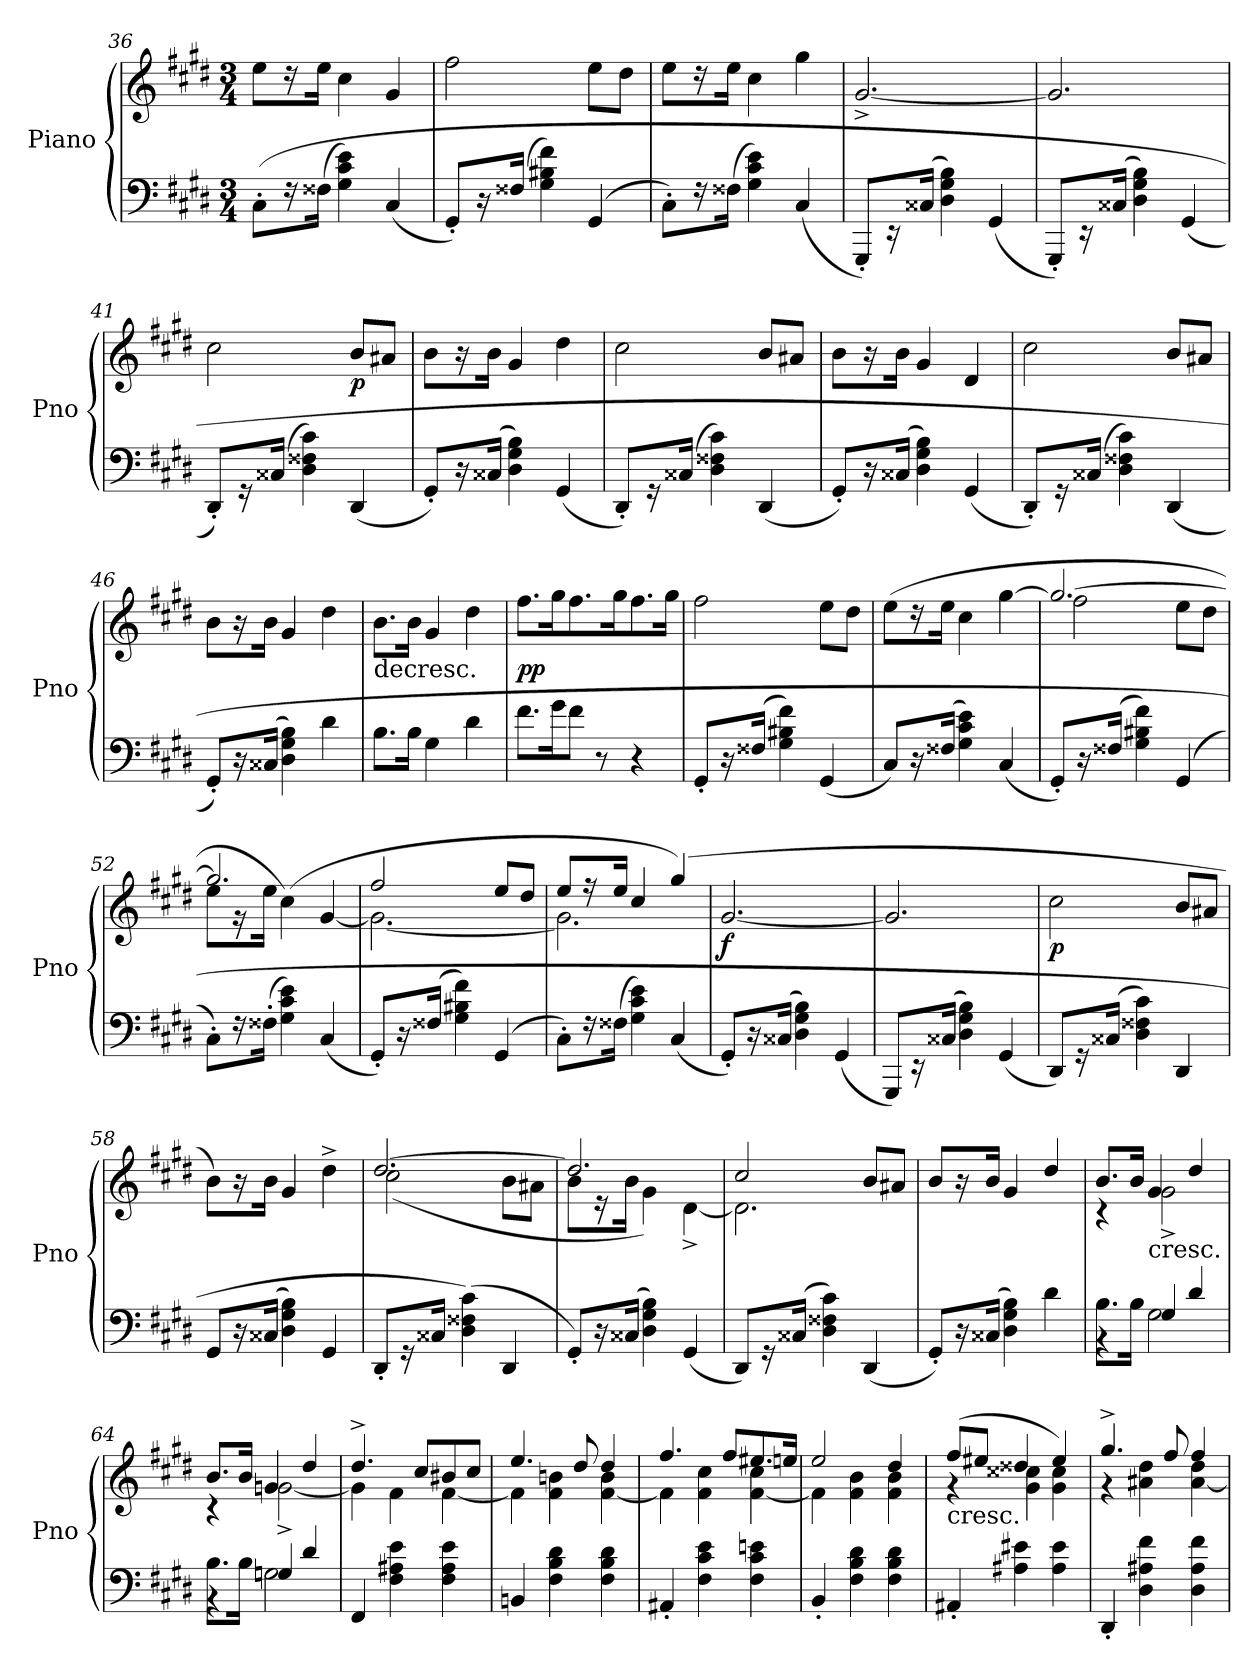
**kern	**kern	**dynam
*part1	*part1	*part1
*staff2	*staff1	*staff1/2
*I"Piano	*	*
*I'Pno	*	*
*clefF4	*clefG2	*
*k[f#c#g#d#]	*k[f#c#g#d#]	*
*c#:	*c#:	*
*M3/4	*M3/4	*
=36	=36	=36
(8C#'\L	8ee\L	.
16r	16r	.
(16F##X\Jk	16ee\Jk	.
4G#\ 4c#\ 4e\)	4cc#\	.
(4C#/	4g#/	.
=37	=37	=37
8GG#'/L)	2ff#\	.
16r	.	.
(16F##X/Jk	.	.
4G#\ 4B#X\ 4f#\)	.	.
(4GG#/	8ee\L	.
.	8dd#\J	.
=38	=38	=38
8C#'\L)	8ee\L	.
16r	16r	.
(16F##X\Jk	16ee\Jk	.
4G#\ 4c#\ 4e\)	4cc#\	.
(4C#/	4gg#\	.
=39	=39	=39
8GGG#'/L)	[2.g#^/	.
16r	.	.
(16C##X/Jk	.	.
4D#\ 4G#\ 4B\)	.	.
(4GG#/	.	.
=40	=40	=40
8GGG#'/L)	2.g#/]	.
16r	.	.
(16C##X/Jk	.	.
4D#\ 4G#\ 4B\)	.	.
(4GG#/	.	.
=41	=41	=41
8DD#'/L)	2cc#\	.
16r	.	.
(16C##X/Jk	.	.
4D#\ 4F##X\ 4c#\)	.	.
(4DD#/	8b/L	p
.	8a#X/J	.
=42	=42	=42
8GG#'/L)	8b\L	.
16r	16r	.
(16C##X/Jk	16b\Jk	.
4D#\ 4G#\ 4B\)	4g#/	.
(4GG#/	4dd#\	.
=43	=43	=43
8DD#'/L)	2cc#\	.
16r	.	.
(16C##X/Jk	.	.
4D#\ 4F##X\ 4c#\)	.	.
(4DD#/	8b/L	.
.	8a#X/J	.
=44	=44	=44
8GG#'/L)	8b\L	.
16r	16r	.
(16C##X/Jk	16b\Jk	.
4D#\ 4G#\ 4B\)	4g#/	.
(4GG#/	4d#/	.
=45	=45	=45
8DD#'/L)	2cc#\	.
16r	.	.
(16C##X/Jk	.	.
4D#\ 4F##X\ 4c#\)	.	.
(4DD#/	8b/L	.
.	8a#X/J	.
=46	=46	=46
8GG#'/L)	8b\L	.
16r	16r	.
(16C##X/Jk	16b\Jk	.
4D#\ 4G#\ 4B\)	4g#/	.
4d#\	4dd#\	.
=47	=47	=47
!	!LO:TX:c:t=decresc.	!
8.B\L	8.b\L	.
16B\Jk	16b\Jk	.
4G#\	4g#/	.
4d#\	4dd#\	.
=48	=48	=48
8.f#\L	8.ff#\L	pp
16g#\K	16gg#\K	.
8f#\J	8.ff#\	.
8r	.	.
.	16gg#\K	.
4r	8.ff#\	.
.	16gg#\Jk	.
=49	=49	=49
8GG#'/L	2ff#\	.
16r	.	.
(16F##X/Jk	.	.
4G#\ 4B#X\ 4f#\)	.	.
(4GG#/	8ee\L	.
.	8dd#\J	.
=50	=50	=50
8C#/L)	(8ee\L	.
16r	16r	.
(16F##X/Jk	16ee\Jk	.
4G#\ 4c#\ 4e\)	4cc#\	.
(4C#/	[4gg#\	.
=51	=51	=51
*	*^	*
8GG#'/L)	2.gg#/_	2ff#\	.
16r	.	.	.
(16F##X/Jk	.	.	.
4G#\ 4B#X\ 4f#\)	.	.	.
(4GG#/	.	8ee\L	.
.	.	8dd#\J	.
=52	=52	=52	=52
8C#'\L)	2.gg#/]	8ee\L	.
16r	.	16r	.
(16F##X'\Jk	.	16ee\Jk	.
4G#\ 4c#\ 4e\)	.	(4cc#\)	.
(4C#/	.	[4g#/	.
=53	=53	=53	=53
8GG#'/L)	2ff#/	2.g#\_	.
16r	.	.	.
(16F##X/Jk	.	.	.
4G#\ 4B#X\ 4f#\)	.	.	.
(4GG#/	8ee/L	.	.
.	8dd#/J	.	.
=54	=54	=54	=54
8C#'\L)	8ee/L	2.g#\]	.
16r	16r	.	.
(16F##X\Jk	16ee/Jk	.	.
4G#\ 4c#\ 4e\)	4cc#/	.	.
(4C#/	(4gg#/)	.	.
*	*v	*v	*
=55	=55	=55
8GG#'/L)	[2.g#/	f
16r	.	.
(16C##X/Jk	.	.
4D#\ 4G#\ 4B\)	.	.
(4GG#/	.	.
=56	=56	=56
8GGG#/L)	2.g#/]	.
16r	.	.
(16C##X/Jk	.	.
4D#\ 4G#\ 4B\)	.	.
(4GG#/	.	.
=57	=57	=57
8DD#/L)	2cc#\	p
16r	.	.
(16C##X/Jk	.	.
4D#\ 4F##X\ 4c#\)	.	.
4DD#/	8b/L	.
.	8a#X/J	.
=58	=58	=58
8GG#/L	8b\L)	.
16r	16r	.
(16C##X/Jk	16b\Jk	.
4D#\ 4G#\ 4B\)	4g#/	.
4GG#/	4dd#^\	.
=59	=59	=59
*	*^	*
8DD#'/L	[2.dd#/	(2cc#\	.
16r	.	.	.
16C##X/Jk	.	.	.
(4D#\ 4F##X\ 4c#\)	.	.	.
4DD#/	.	8b\L	.
.	.	8a#X\J	.
=60	=60	=60	=60
8GG#'/L)	2.dd#/]	8b\L	.
16r	.	16r	.
(16C##X/Jk	.	16b\Jk	.
4D#\ 4G#\ 4B\)	.	4g#\)	.
(4GG#/	.	[4d#^\	.
=61	=61	=61	=61
8DD#/L)	2cc#/	2.d#\]	.
16r	.	.	.
(16C##X/Jk	.	.	.
4D#\ 4F##X\ 4c#\)	.	.	.
(4DD#/	8b/L	.	.
.	8a#X/J	.	.
*	*v	*v	*
=62	=62	=62
8GG#'/L)	8b/L	.
16r	16r	.
(16C##X/Jk	16b/Jk	.
4D#\ 4G#\ 4B\)	4g#/	.
4d#\	4dd#/	.
=63	=63	=63
*^	*^	*
8.B\L	4r	8.b/L	4r	.
16B\Jk	.	16b/Jk	.	.
!	!	!LO:TX:c:t=cresc.	!	!
2G#\	4G#/	4g#/	2g#^\	.
.	4d#/	4dd#/	.	.
=64	=64	=64	=64	=64
8.B\L	4r	8.b/L	4r	.
16B\Jk	.	16b/Jk	.	.
2Gn\	4Gn/	4gn/	[2g^\	.
.	4d#/	4dd#/	.	.
*v	*v	*	*	*
=65	=65	=65	=65
4FF#/	4.dd#^/	4g\]	.
4F#\ 4A#X\ 4e\	.	4f#\	.
.	8cc#/L	.	.
4F#\ 4A#\ 4e\	8b#X/	[4f#\	.
.	8cc#/J	.	.
=66	=66	=66	=66
4BBn/	4.ee/	4f#\]	.
4F#\ 4B\ 4d#\	.	4f#\ 4bn\	.
.	8dd#/	.	.
4F#\ 4B\ 4d#\	4dd#/	[4f#\ 4b\	.
=67	=67	=67	=67
4AA#X'/	4.ff#/	4f#\]	.
4F#\ 4c#\ 4e\	.	4f#\ 4cc#\	.
.	8ff#/L	.	.
4F#\ 4c#\ 4en\	8.ee#X/	[4f#\ 4cc#\	.
.	16een/Jk	.	.
=68	=68	=68	=68
4BB'/	2ee/	4f#\]	.
4F#\ 4B\ 4d#\	.	4f#\ 4b\	.
4F#\ 4B\ 4d#\	4dd#/	4f#\ 4b\	.
=69	=69	=69	=69
!	!LO:TX:c:t=cresc.	!	!
4AA#X'/	(8ff#/L	4r	.
.	8ee#X/J	.	.
4A#X\ 4e#X\	4dd##X/	4g#\ 4cc##X\	.
4A#\ 4e#\	4ee#/)	4g#\ 4cc##\	.
=70	=70	=70	=70
4DD#'/	4.gg#^/	4r	.
4D#\ 4A#X\ 4f#\	.	4a#X\ 4dd#\	.
.	8ff#/	.	.
4D#\ 4A#\ 4f#\	4ff#/	[4a#\ 4dd#\	.
*	*v	*v	*
=	=	=
*-	*-	*-
